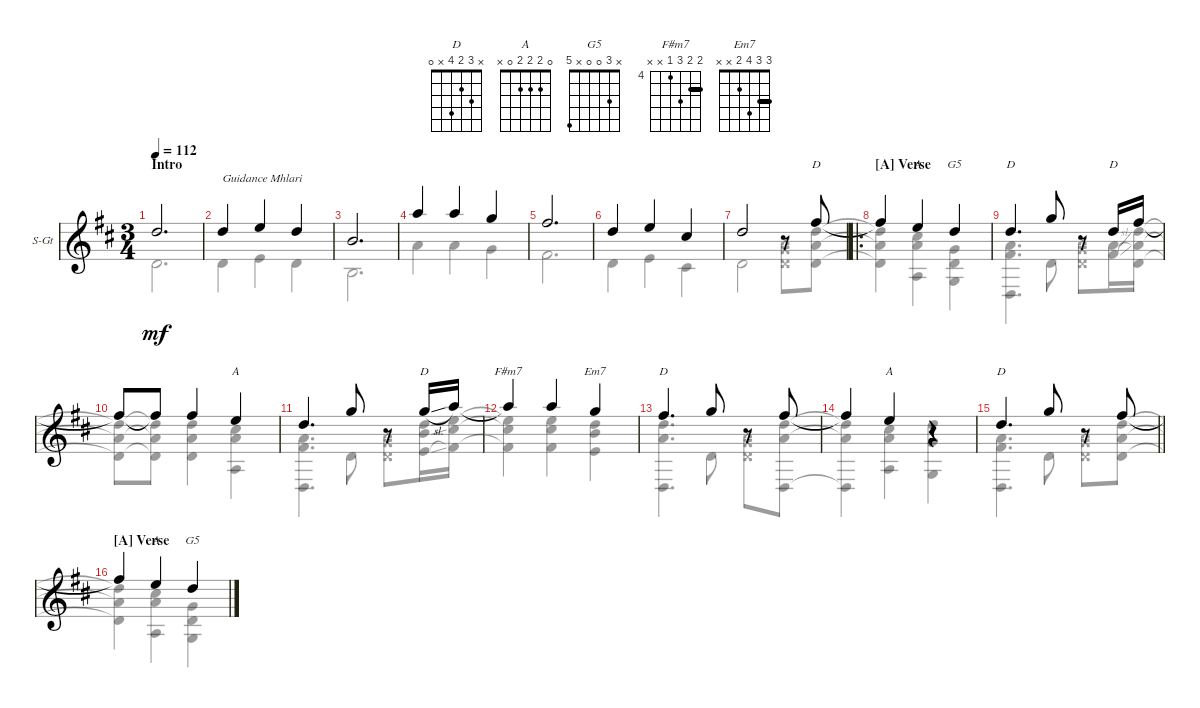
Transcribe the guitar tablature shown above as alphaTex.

\defaultSystemsLayout 4
\bracketExtendMode groupsimilarinstruments
\firstSystemTrackNameOrientation horizontal
\otherSystemsTrackNameOrientation horizontal
\track ("Rhythm" "S-Gt") {instrument acousticguitarsteel}
\staff {score}
\tuning (E4 B3 G3 D3 A2 D2)
\chord ("D" 2 3 2 0 x x) {barre 2}
\chord ("A" 0 2 2 2 0 x)
\chord ("G5" x 3 0 0 x 5)
\chord ("D" x 3 2 4 x 0)
\chord ("F#m7" 5 5 6 4 x x) {firstfret 4 barre 5}
\chord ("Em7" 3 3 4 2 x x) {barre 3}
\voice
\ts (3 4)
\section ("" "Intro")
\tempo 112
\clef g2
\ks d
7.3.2{d dy mf instrument acousticguitarsteel} |
7.3.4{txt "Guidance Mhlari"} 9.3.4 7.3.4 |
4.3.2{d} |
10.2.4 10.2.4 8.2.4 |
7.2.2{d} |
7.3.4 9.3.4 6.3.4 |
7.3.2 r.8 2.1.8{ch "D"} |
\ro
\section ("A" "Verse")
2.1{t}.4 0.1.4{ch "A"} 3.2.4{ch "G5"} |
3.2.4{d ch "D"} 3.1.8 r.8 3.2.16{ch "D"} 7.2.16 |
7.2{t}.8 7.2{t}.8 2.1.4 0.1.4{ch "A"} |
3.2.4{d} 3.1.8 r.8 3.1{sl}.16{ch "D"} 5.1.16 |
5.1{t}.4{ch "F#m7"} 5.1.4 3.1.4{ch "Em7"} |
2.1.4{d ch "D"} 3.1.8 r.8 2.1.8 |
2.1{t}.4 0.1.4{ch "A"} r.4 |
\barLineRight lightlight
3.2.4{d ch "D"} 3.1.8 r.8 2.1.8 |
\section ("A" "Verse")
2.1{t}.4 0.1.4{ch "A"} 3.2.4{ch "G5"}
\voice
\clef g2
\ottava regular
\simile none
\ks d
5.5.2{d dy mf} |
5.5.4 7.5.4 5.5.4 |
2.5.2{d} |
7.4.4 7.4.4 5.4.4 |
4.4.2{d} |
5.5.4 7.5.4 4.5.4 |
5.5.2 (0.2{x} 0.3{x} 0.4{x}).8 (3.2 2.3 0.4).8 |
(3.2{t} 2.3{t} 0.4{t}).4 (2.2 2.3 0.5).4 (5.6 0.4 0.3).4 |
(0.6 2.3 4.4).4{d} 0.4.8 (0.2{x} 0.3{x} 0.4{x}).8 (2.3{sl} 4.4{sl}).16 (7.4 7.3 5.5).16 |
(7.4{t} 7.3{t} 5.5{t}).8 (7.4{t} 7.3{t} 5.5{t}).8 (3.2 2.3 0.4).4 (2.2 2.3 0.5).4 |
(0.6 2.3 4.4).4{d} 0.4.8 (0.4{x} 0.3{x} 0.2{x}).8 (3.2{sl} 4.3{sl} 2.4{sl}).16 (5.2 6.3 4.4).16 |
(5.2{t} 6.3{t} 4.4{t}).4 (5.2 6.3 4.4).4 (3.2 4.3 2.4).4 |
(3.2 2.3 0.6).4{d} 0.4.8 (0.4{x} 0.3{x} 0.2{x}).8 (3.2 2.3 0.6).8 |
(2.3{t} 3.2{t} 0.6{t}).4 (2.3 2.2 0.5).4 (3.2 0.3 5.6).4 |
\barLineRight lightlight
(2.3 4.4 0.6).4{d} 0.4.8 (0.2{x} 0.3{x} 0.4{x}).8 (3.2 2.3 0.4).8 |
(3.2{t} 2.3{t} 0.4{t}).4 (2.2 2.3 0.5).4 (5.6 0.4 0.3).4
